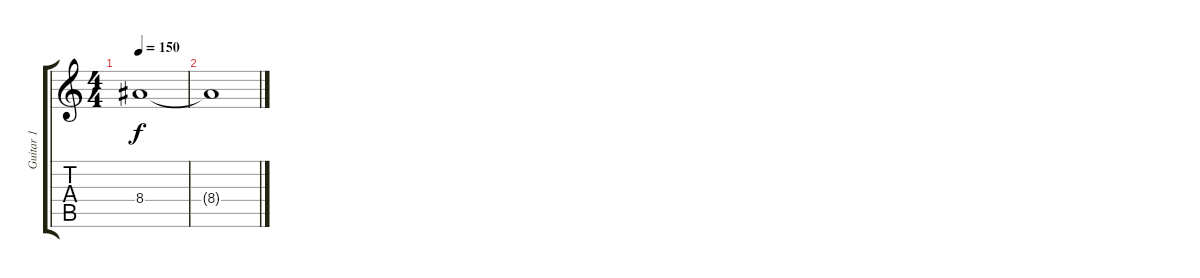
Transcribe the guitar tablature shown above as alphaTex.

\track ("Guitar 1" "Guitar 1") {instrument distortionguitar}
\staff {score tabs}
\tuning (E4 B3 G3 D3 A2 E2) {hide}
\ts (4 4)
\tempo 150
\clef g2
\ks c
8.4.1{dy f volume 0} |
8.4{t}.1
